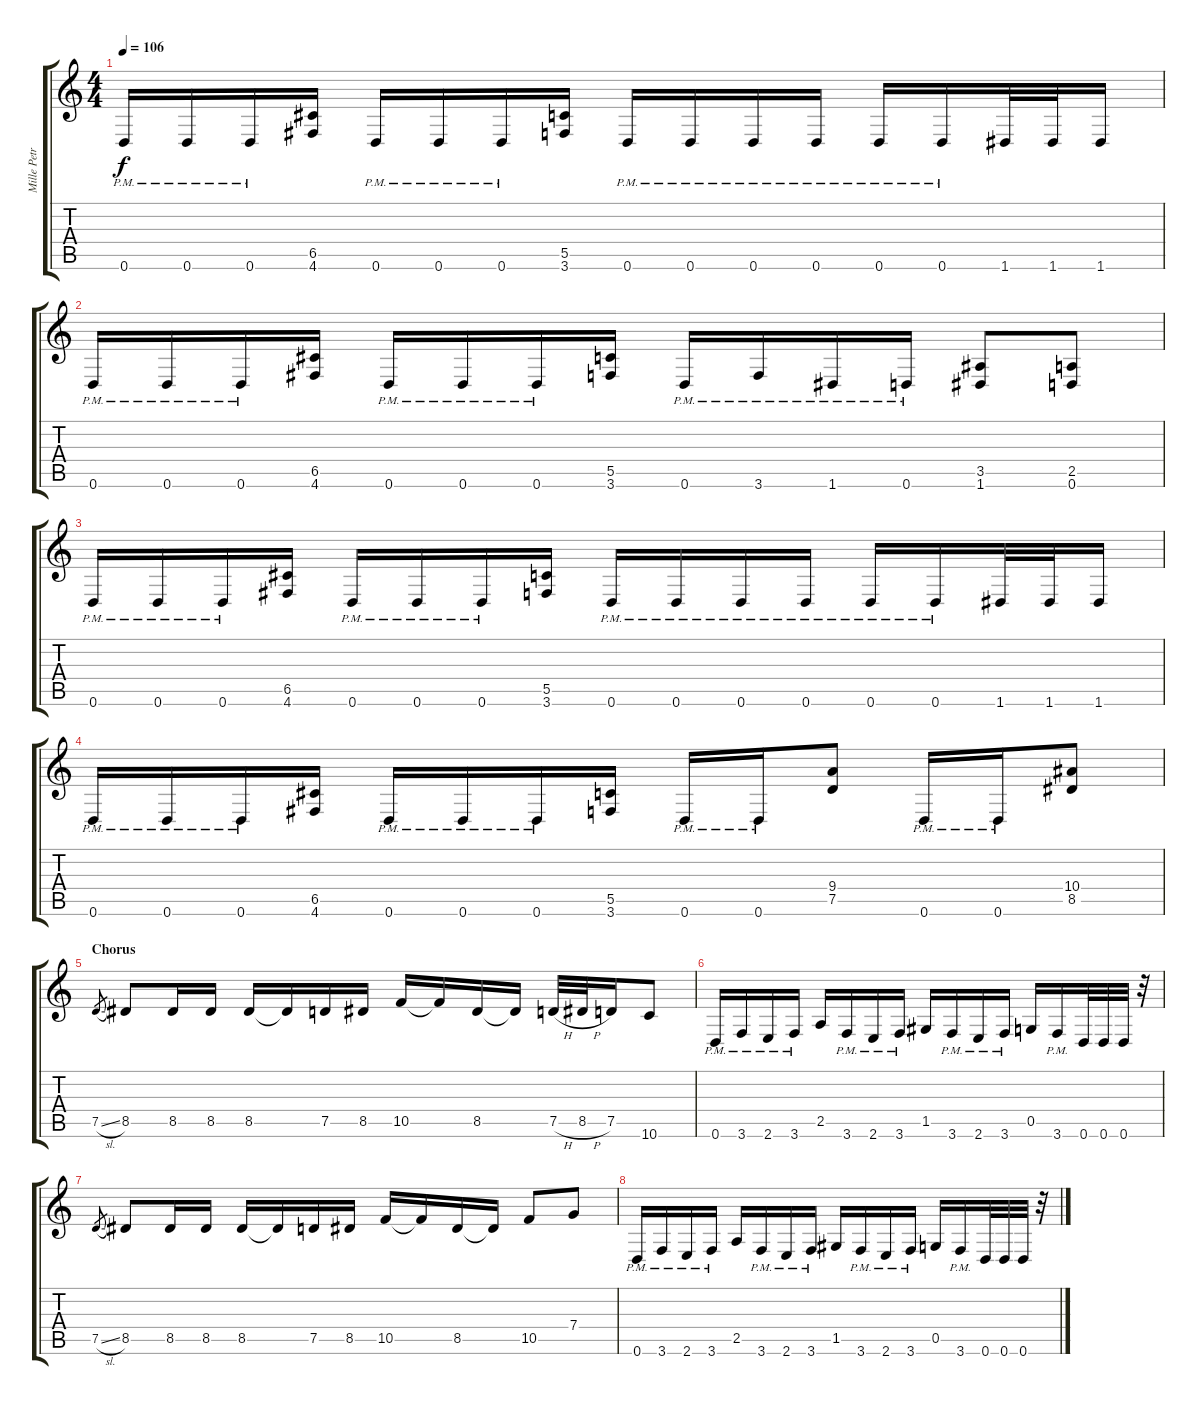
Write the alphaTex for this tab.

\track ("Mille Petrozza" "Mille Petr") {instrument distortionguitar}
\staff {score tabs}
\tuning (D4 A3 F3 C3 G2 D2) {hide}
\ts (4 4)
\tempo 106
\clef g2
\ks c
0.6{pm}.16{dy f} 0.6{pm}.16 0.6{pm}.16 (6.5 4.6).16 0.6{pm}.16 0.6{pm}.16 0.6{pm}.16 (5.5 3.6).16 0.6{pm}.16 0.6{pm}.16 0.6{pm}.16 0.6{pm}.16 0.6{pm}.16 0.6{pm}.16 1.6.32 1.6.32 1.6.16 |
0.6{pm}.16 0.6{pm}.16 0.6{pm}.16 (6.5 4.6).16 0.6{pm}.16 0.6{pm}.16 0.6{pm}.16 (5.5 3.6).16 0.6{pm}.16 3.6{pm}.16 1.6{pm}.16 0.6{pm}.16 (3.5 1.6).8 (2.5 0.6).8 |
0.6{pm}.16 0.6{pm}.16 0.6{pm}.16 (6.5 4.6).16 0.6{pm}.16 0.6{pm}.16 0.6{pm}.16 (5.5 3.6).16 0.6{pm}.16 0.6{pm}.16 0.6{pm}.16 0.6{pm}.16 0.6{pm}.16 0.6{pm}.16 1.6.32 1.6.32 1.6.16 |
0.6{pm}.16 0.6{pm}.16 0.6{pm}.16 (6.5 4.6).16 0.6{pm}.16 0.6{pm}.16 0.6{pm}.16 (5.5 3.6).16 0.6{pm}.16 0.6{pm}.16 (9.4 7.5).8 0.6{pm}.16 0.6{pm}.16 (10.4 8.5).8 |
\section ("" "Chorus")
7.5{sl}.8{gr} 8.5.8 8.5.16 8.5.16 8.5.16 8.5{t}.16 7.5.16 8.5.16 10.5.16 10.5{t}.16 8.5.16 8.5{t}.16 7.5{h}.32 8.5{h}.32 7.5.16 10.6.8 |
0.6{pm}.16 3.6{pm}.16 2.6{pm}.16 3.6{pm}.16 2.5.16 3.6{pm}.16 2.6{pm}.16 3.6{pm}.16 1.5.16 3.6{pm}.16 2.6{pm}.16 3.6{pm}.16 0.5.16 3.6{pm}.16 0.6.32 0.6.32 0.6.32 r.32 |
7.5{sl}.8{gr} 8.5.8 8.5.16 8.5.16 8.5.16 8.5{t}.16 7.5.16 8.5.16 10.5.16 10.5{t}.16 8.5.16 8.5{t}.16 10.5.8 7.4.8 |
0.6{pm}.16 3.6{pm}.16 2.6{pm}.16 3.6{pm}.16 2.5.16 3.6{pm}.16 2.6{pm}.16 3.6{pm}.16 1.5.16 3.6{pm}.16 2.6{pm}.16 3.6{pm}.16 0.5.16 3.6{pm}.16 0.6.32 0.6.32 0.6.32 r.32
